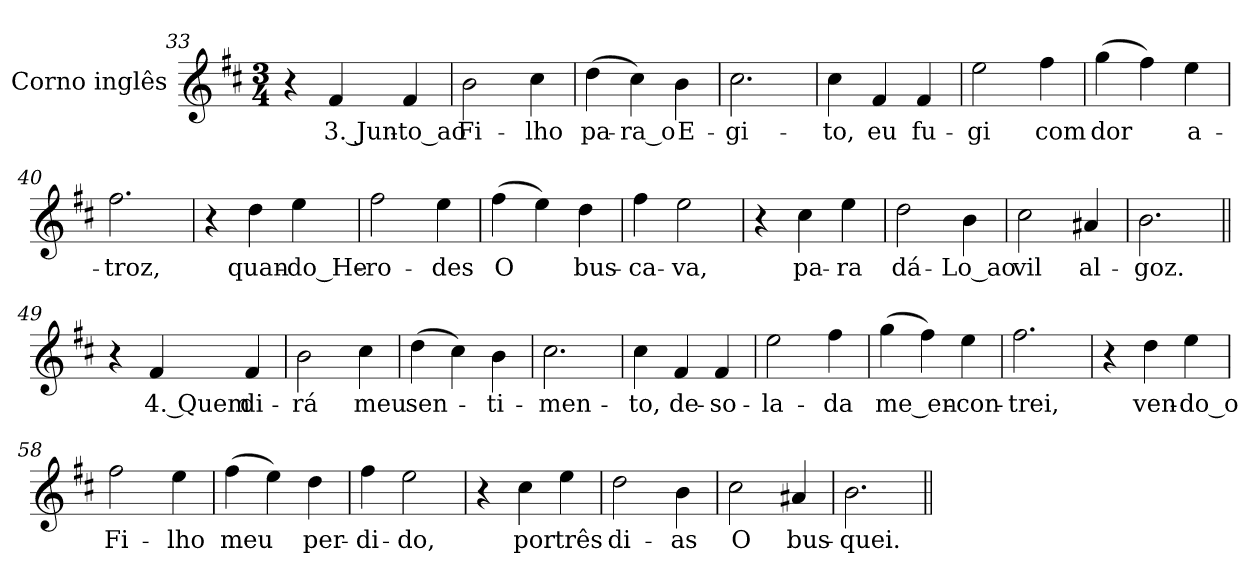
**kern	**text
*part1	*part1
*staff1	*staff1
*I"Corno inglês	*
*I'Co. in.	*
!!LO:LB:g=z
*clefG2	*
*ITrd4c7	*
*k[f#]	*
*e:	*
*M3/4	*
=33	=33
4r	.
!	!LO:LY:b:color=#000000
4Bi/	3. Jun-
!	!LO:LY:b:color=#000000
4Bi/	-to_ao
=34	=34
!	!LO:LY:b:color=#000000
2ei\	Fi-
!	!LO:LY:b:color=#000000
4f#i\	-lho
=35	=35
!	!LO:LY:b:color=#000000
(4gi\	pa-
!	!LO:LY:b:color=#000000
4f#i\)	-ra_o
!	!LO:LY:b:color=#000000
4ei\	E-
=36	=36
!	!LO:LY:b:color=#000000
2.f#i\	-gi-
=37	=37
!	!LO:LY:b:color=#000000
4f#i\	-to,
!	!LO:LY:b:color=#000000
4Bi/	eu
!	!LO:LY:b:color=#000000
4Bi/	fu-
=38	=38
!	!LO:LY:b:color=#000000
2ai\	-gi
!	!LO:LY:b:color=#000000
4bi\	com
=39	=39
!	!LO:LY:b:color=#000000
(4cci\	dor
4bi\)	.
!	!LO:LY:b:color=#000000
4ai\	a-
=40	=40
!	!LO:LY:b:color=#000000
2.bi\	-troz,
!!LO:LB:g=z
=41	=41
4r	.
!	!LO:LY:b:color=#000000
4gi\	quan-
!	!LO:LY:b:color=#000000
4ai\	-do_He-
=42	=42
!	!LO:LY:b:color=#000000
2bi\	-ro-
!	!LO:LY:b:color=#000000
4ai\	-des
=43	=43
!	!LO:LY:b:color=#000000
(4bi\	O
4ai\)	.
!	!LO:LY:b:color=#000000
4gi\	bus-
=44	=44
!	!LO:LY:b:color=#000000
4bi\	-ca-
!	!LO:LY:b:color=#000000
2ai\	-va,
=45	=45
4r	.
!	!LO:LY:b:color=#000000
4f#i\	pa-
!	!LO:LY:b:color=#000000
4ai\	-ra
=46	=46
!	!LO:LY:b:color=#000000
2gi\	dá-
!	!LO:LY:b:color=#000000
4ei\	-Lo_ao
=47	=47
!	!LO:LY:b:color=#000000
2f#i\	vil
!	!LO:LY:b:color=#000000
4d#Xi/	al-
=48	=48
!	!LO:LY:b:color=#000000
2.ei\	-goz.
!!LO:LB:g=z
=49||	=49||
4r	.
!	!LO:LY:b:color=#000000
4Bi/	4. Quem
!	!LO:LY:b:color=#000000
4Bi/	di-
=50	=50
!	!LO:LY:b:color=#000000
2ei\	-rá
!	!LO:LY:b:color=#000000
4f#i\	meu
=51	=51
!	!LO:LY:b:color=#000000
(4gi\	sen-
4f#i\)	.
!	!LO:LY:b:color=#000000
4ei\	-ti-
=52	=52
!	!LO:LY:b:color=#000000
2.f#i\	-men-
=53	=53
!	!LO:LY:b:color=#000000
4f#i\	-to,
!	!LO:LY:b:color=#000000
4Bi/	de-
!	!LO:LY:b:color=#000000
4Bi/	-so-
=54	=54
!	!LO:LY:b:color=#000000
2ai\	-la-
!	!LO:LY:b:color=#000000
4bi\	-da
=55	=55
!	!LO:LY:b:color=#000000
(4cci\	me_en-
4bi\)	.
!	!LO:LY:b:color=#000000
4ai\	-con-
=56	=56
!	!LO:LY:b:color=#000000
2.bi\	-trei,
!!LO:LB:g=z
=57	=57
4r	.
!	!LO:LY:b:color=#000000
4gi\	ven-
!	!LO:LY:b:color=#000000
4ai\	-do_o
=58	=58
!	!LO:LY:b:color=#000000
2bi\	Fi-
!	!LO:LY:b:color=#000000
4ai\	-lho
=59	=59
!	!LO:LY:b:color=#000000
(4bi\	meu
4ai\)	.
!	!LO:LY:b:color=#000000
4gi\	per-
=60	=60
!	!LO:LY:b:color=#000000
4bi\	-di-
!	!LO:LY:b:color=#000000
2ai\	-do,
=61	=61
4r	.
!	!LO:LY:b:color=#000000
4f#i\	por
!	!LO:LY:b:color=#000000
4ai\	três
=62	=62
!	!LO:LY:b:color=#000000
2gi\	di-
!	!LO:LY:b:color=#000000
4ei\	-as
=63	=63
!	!LO:LY:b:color=#000000
2f#i\	O
!	!LO:LY:b:color=#000000
4d#Xi/	bus-
=64	=64
!	!LO:LY:b:color=#000000
2.ei\	-quei.
=||	=||
*-	*-
